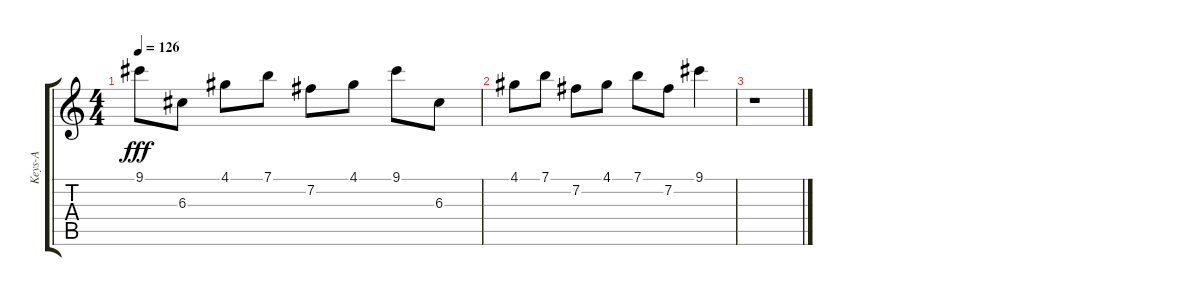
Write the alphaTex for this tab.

\track ("Keys-A" "Keys-A") {instrument overdrivenguitar}
\staff {score tabs}
\tuning (E4 B3 G3 D3 A2 E2) {hide}
\ts (4 4)
\tempo 126
\clef g2
\ks c
9.1.8{dy fff} 6.3.8 4.1.8 7.1.8 7.2.8 4.1.8 9.1.8 6.3.8 |
4.1.8 7.1.8 7.2.8 4.1.8 7.1.8 7.2.8 9.1.4 |
r.1
